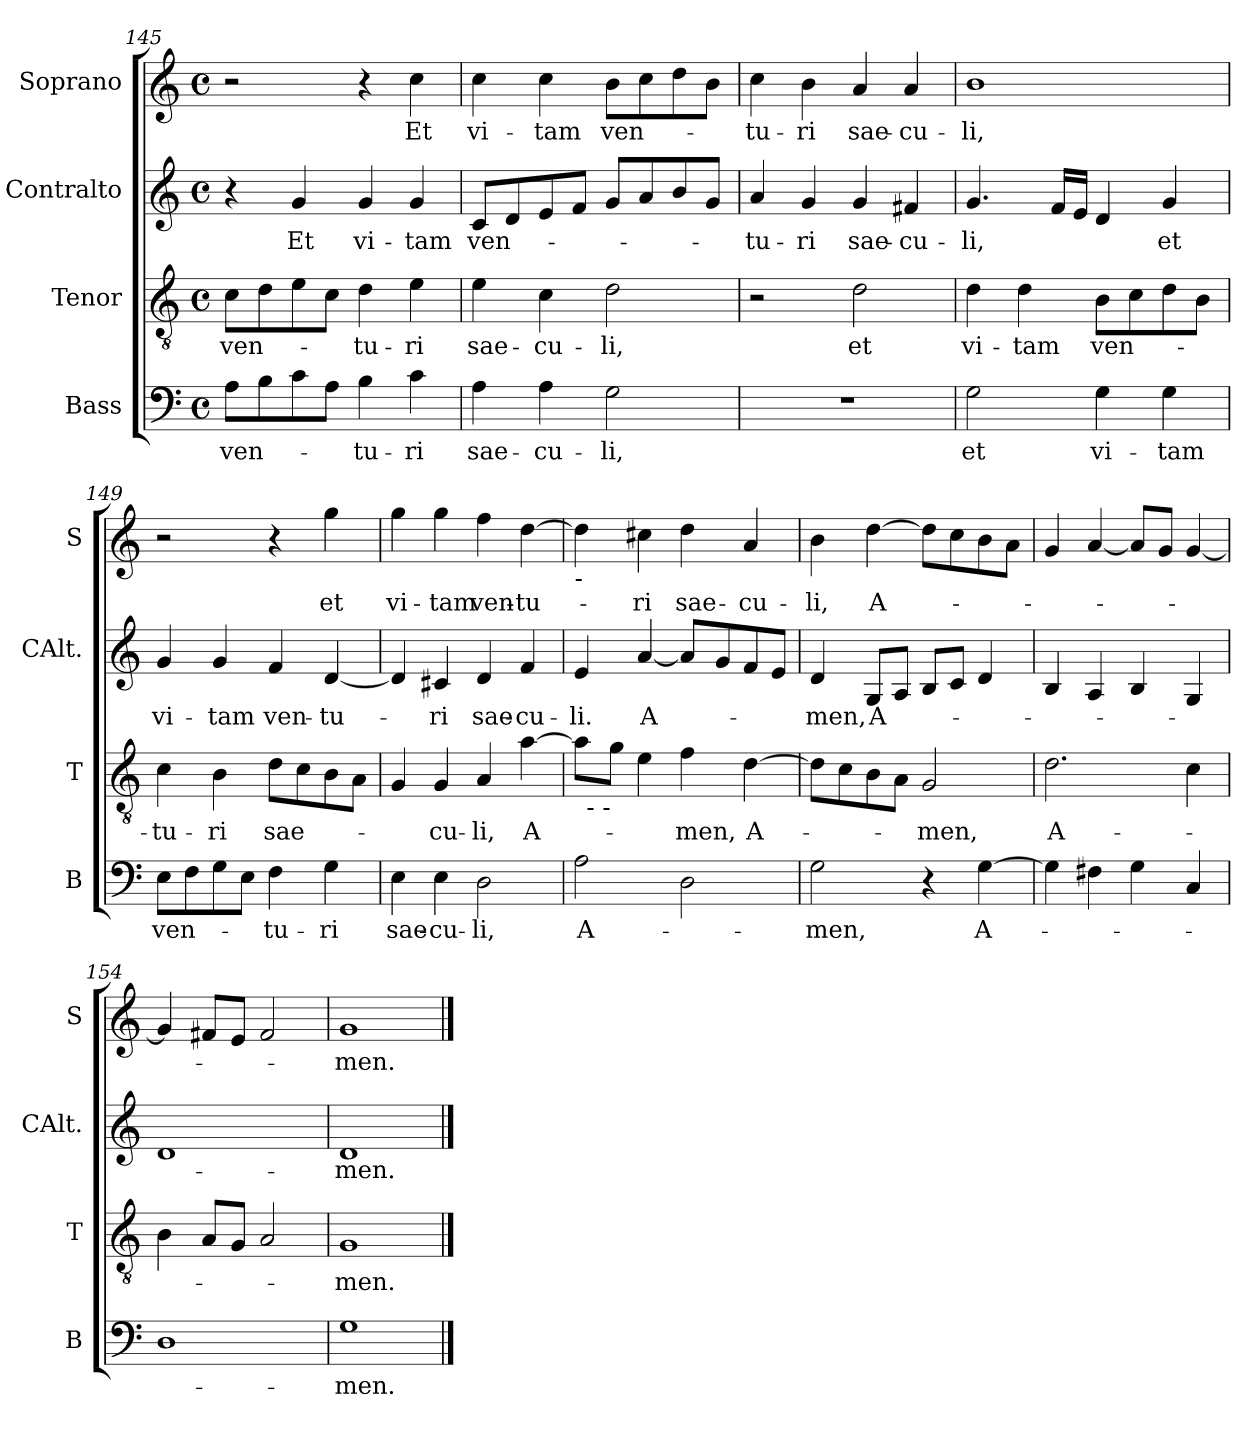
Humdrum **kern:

**kern	**text	**kern	**text	**kern	**text	**kern	**text
*part4	*part4	*part3	*part3	*part2	*part2	*part1	*part1
*staff4	*staff4	*staff3	*staff3	*staff2	*staff2	*staff1	*staff1
*I"Bass	*	*I"Tenor	*	*I"Contralto	*	*I"Soprano	*
*I'B	*	*I'T	*	*I'CAlt.	*	*I'S	*
*clefF4	*	*clefGv2	*	*clefG2	*	*clefG2	*
*k[]	*	*k[]	*	*k[]	*	*k[]	*
*C:	*	*C:	*	*C:	*	*C:	*
*M4/4	*	*M4/4	*	*M4/4	*	*M4/4	*
*met(c)	*	*met(c)	*	*met(c)	*	*met(c)	*
=145	=145	=145	=145	=145	=145	=145	=145
8A\L	ven-	8c\L	ven-	4r	.	2r	.
8B\	.	8d\	.	.	.	.	.
8c\	.	8e\	.	4g/	Et	.	.
8A\J	.	8c\J	.	.	.	.	.
4B\	-tu-	4d\	-tu-	4g/	vi-	4r	.
4c\	-ri	4e\	-ri	4g/	-tam	4cc\	Et
=146	=146	=146	=146	=146	=146	=146	=146
4A\	sae-	4e\	sae-	8c/L	ven-	4cc\	vi-
.	.	.	.	8d/	.	.	.
4A\	-cu-	4c\	-cu-	8e/	.	4cc\	-tam
.	.	.	.	8f/J	.	.	.
2G\	-li,	2d\	-li,	8g/L	.	8b\L	ven-
.	.	.	.	8a/	.	8cc\	.
.	.	.	.	8b/	.	8dd\	.
.	.	.	.	8g/J	.	8b\J	.
!!LO:PB:g=z
=147	=147	=147	=147	=147	=147	=147	=147
1r	.	2r	.	4a/	-tu-	4cc\	-tu-
.	.	.	.	4g/	-ri	4b\	-ri
.	.	2d\	et	4g/	sae-	4a/	sae-
.	.	.	.	4f#X/	-cu-	4a/	-cu-
=148	=148	=148	=148	=148	=148	=148	=148
2G\	et	4d\	vi-	4.g/	-li,	1b	-li,
.	.	4d\	-tam	.	.	.	.
.	.	.	.	16f/LL	.	.	.
.	.	.	.	16e/JJ	.	.	.
4G\	vi-	8B\L	ven-	4d/	.	.	.
.	.	8c\	.	.	.	.	.
4G\	-tam	8d\	.	4g/	et	.	.
.	.	8B\J	.	.	.	.	.
=149	=149	=149	=149	=149	=149	=149	=149
8E\L	ven-	4c\	-tu-	4g/	vi-	2r	.
8F\	.	.	.	.	.	.	.
8G\	.	4B\	-ri	4g/	-tam	.	.
8E\J	.	.	.	.	.	.	.
4F\	-tu-	8d\L	sae-	4f/	ven-	4r	.
.	.	8c\	.	.	.	.	.
4G\	-ri	8B\	.	[4d/	-tu-	4gg\	et
.	.	8A\J	.	.	.	.	.
=150	=150	=150	=150	=150	=150	=150	=150
4E\	sae-	4G/	.	4d/]	.	4gg\	vi-
4E\	-cu-	4G/	-cu-	4c#X/	-ri	4gg\	-tam
2D\	-li,	4A/	-li,	4d/	sae-	4ff\	ven-
.	.	[4a\	A-	4f/	-cu-	[4dd\	-tu-
!!LO:LB:g=z
=151	=151	=151	=151	=151	=151	=151	=151
!	!	!	!	!	!	!LO:TX:b:t=-	!
*	*	*^	*	*	*	*	*
2A\	A-	8a\L]	32ryy	.	4e/	-li.	4dd\]	.
!	!	!	!LO:TX:b:t=-       -	!	!	!	!	!
.	.	.	2ryy	.	.	.	.	.
.	.	8g\J	.	.	.	.	.	.
.	.	4e\	.	.	[4a/	A-	4cc#X\	-ri
2D\	.	4f\	.	-men,	8a/L]	.	4dd\	sae-
.	.	.	4...ryy	.	.	.	.	.
.	.	.	.	.	8g/	.	.	.
.	.	[4d\	.	A-	8f/	.	4a/	-cu-
.	.	.	.	.	8e/J	.	.	.
*	*	*v	*v	*	*	*	*	*
=152	=152	=152	=152	=152	=152	=152	=152
2G\	-men,	8d\L]	.	4d/	-men,	4b\	-li,
.	.	8c\	.	.	.	.	.
.	.	8B\	.	8G/L	A-	[4dd\	A-
.	.	8A\J	.	8A/J	.	.	.
4r	.	2G/	-men,	8B/L	.	8dd\L]	.
.	.	.	.	8c/J	.	8cc\	.
[4G\	A-	.	.	4d/	.	8b\	.
.	.	.	.	.	.	8a\J	.
=153	=153	=153	=153	=153	=153	=153	=153
4G\]	.	2.d\	A-	4B/	.	4g/	.
4F#X\	.	.	.	4A/	.	[4a/	.
4G\	.	.	.	4B/	.	8a/L]	.
.	.	.	.	.	.	8g/J	.
4C/	.	4c\	.	4G/	.	[4g/	.
=154	=154	=154	=154	=154	=154	=154	=154
1D	.	4B\	.	1d	.	4g/]	.
.	.	8A/L	.	.	.	8f#X/L	.
.	.	8G/J	.	.	.	8e/J	.
.	.	2A/	.	.	.	2f#/	.
=155	=155	=155	=155	=155	=155	=155	=155
1G	-men.	1G	-men.	1d	-men.	1g	-men.
==	==	==	==	==	==	==	==
*-	*-	*-	*-	*-	*-	*-	*-
